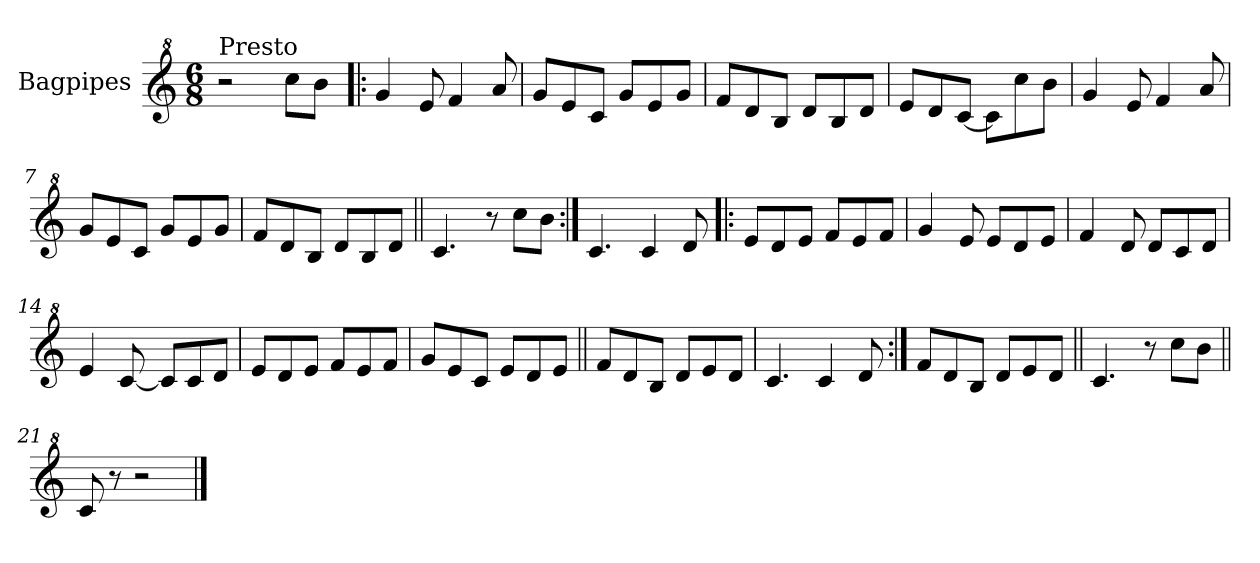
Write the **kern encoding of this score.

**kern
*part1
*staff1
*I"Bagpipes
*I'Bag
*clefG^2
*k[]
*C:
*M6/8
=1
!LO:TX:a:t=Presto
2r
8ccc\L
8bb\J
=2!|:
4gg/
8ee/
4ff/
8aa/
=3
8gg/L
8ee/
8cc/J
8gg/L
8ee/
8gg/J
=4
8ff/L
8dd/
8b/J
8dd/L
8b/
8dd/J
=5
8ee/L
8dd/
[8cc/J
8cc\L]
8ccc\
8bb\J
=6
4gg/
8ee/
4ff/
8aa/
=7
8gg/L
8ee/
8cc/J
8gg/L
8ee/
8gg/J
!!LO:LB:g=z
=8
8ff/L
8dd/
8b/J
8dd/L
8b/
8dd/J
=9||
4.cc/
8r
8ccc\L
8bb\J
=10:|!
4.cc/
4cc/
8dd/
=11!|:
8ee/L
8dd/
8ee/J
8ff/L
8ee/
8ff/J
=12
4gg/
8ee/
8ee/L
8dd/
8ee/J
=13
4ff/
8dd/
8dd/L
8cc/
8dd/J
=14
4ee/
[8cc/
8cc/L]
8cc/
8dd/J
!!LO:LB:g=z
=15
8ee/L
8dd/
8ee/J
8ff/L
8ee/
8ff/J
=16
8gg/L
8ee/
8cc/J
8ee/L
8dd/
8ee/J
=17||
8ff/L
8dd/
8b/J
8dd/L
8ee/
8dd/J
=18
4.cc/
4cc/
8dd/
=19:|!
8ff/L
8dd/
8b/J
8dd/L
8ee/
8dd/J
=20||
4.cc/
8r
8ccc\L
8bb\J
=21||
8cc/
8r
2r
==
*-
